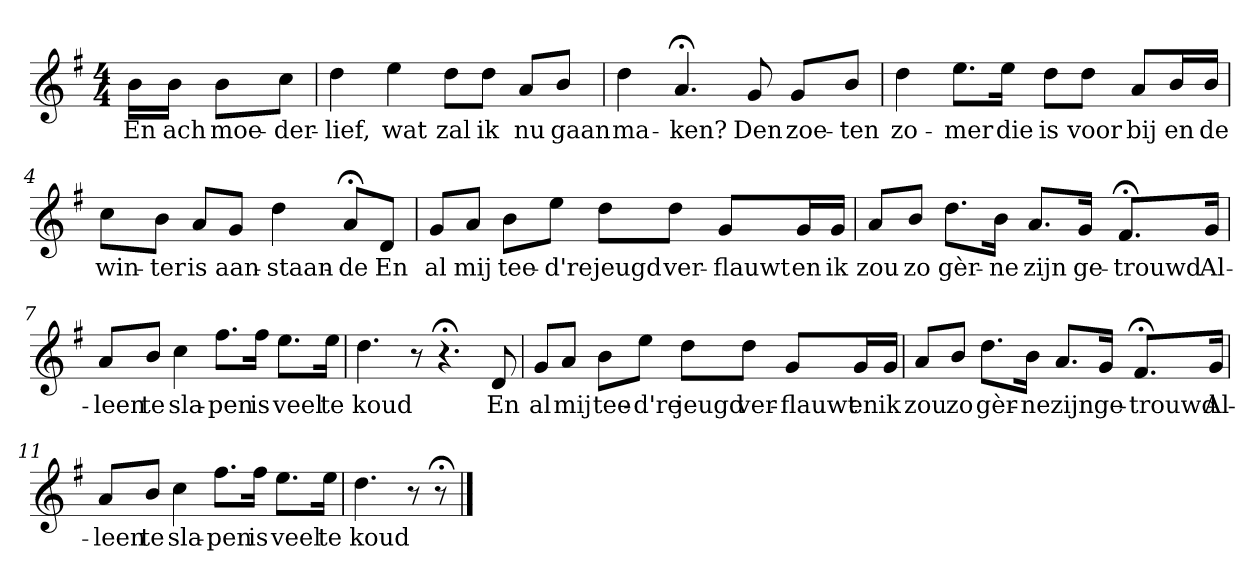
**kern	**text
*part1	*part1
*staff1	*staff1
*k[f#]	*
*G:	*
*M4/4	*
*MM120	*
=	=
16bLL	En
16bJJ	ach
8bL	moe-
8ccJ	-der-
=1	=1
4dd	-lief,
4ee	wat
8ddL	zal
8ddJ	ik
8aL	nu
8bJ	gaan
=2	=2
4dd	ma-
4.a;<	-ken?
8g	Den
8gL	zoe-
8bJ	-ten
=3	=3
4dd	zo-
8.eeL	-mer
16eeJk	die
8ddL	is
8ddJ	voor
8aL	bij
16bL	en
16bJJ	de
=4	=4
8ccL	win-
8bJ	-ter
8aL	is
8gJ	aan-
4dd	-staan-
8a;<L	-de
8dJ	En
=5	=5
8gL	al
8aJ	mij
8bL	tee-
8eeJ	-d're
8ddL	jeugd
8ddJ	ver-
8gL	-flauwt
16gL	en
16gJJ	ik
=6	=6
8aL	zou
8bJ	zo
8.ddL	gèr-
16bJk	-ne
8.aL	zijn
16gJk	ge-
8.f#;<L	-trouwd
16gJk	Al-
=7	=7
8aL	-leen
8bJ	te
4cc	sla-
8.ff#L	-pen
16ff#Jk	is
8.eeL	veel
16eeJk	te
=8	=8
4.dd	koud
8r	.
4.r;<	.
8d	En
=9	=9
8gL	al
8aJ	mij
8bL	tee-
8eeJ	-d're
8ddL	jeugd
8ddJ	ver-
8gL	-flauwt
16gL	en
16gJJ	ik
=10	=10
8aL	zou
8bJ	zo
8.ddL	gèr-
16bJk	-ne
8.aL	zijn
16gJk	ge-
8.f#;<L	-trouwd
16gJk	Al-
=11	=11
8aL	-leen
8bJ	te
4cc	sla-
8.ff#L	-pen
16ff#Jk	is
8.eeL	veel
16eeJk	te
=12	=12
4.dd	koud
8r	.
8r;<	.
==	==
*-	*-
